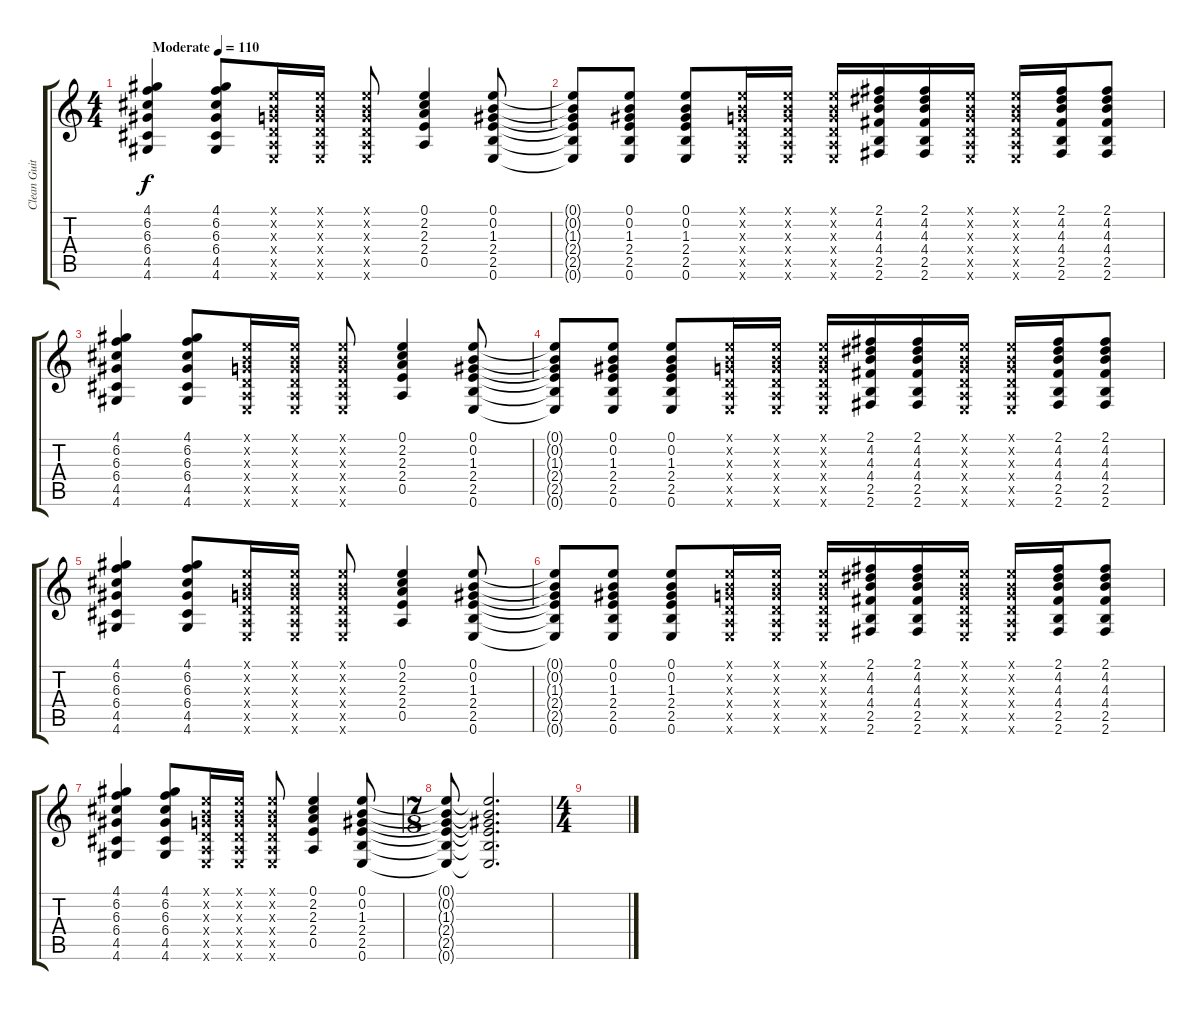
\track ("Clean Guitar" "Clean Guit") {instrument electricguitarclean}
\staff {score tabs}
\tuning (E4 B3 G3 D3 A2 E2) {hide}
\ts (4 4)
\tempo (110 "Moderate")
\clef g2
\ks c
(4.1 6.2 6.3 6.4 4.5 4.6).4{dy f instrument electricguitarclean} (4.1 6.2 6.3 6.4 4.5 4.6).8 (0.1{x} 0.2{x} 0.3{x} 0.4{x} 0.5{x} 0.6{x}).16 (0.1{x} 0.2{x} 0.3{x} 0.4{x} 0.5{x} 0.6{x}).16 (0.1{x} 0.2{x} 0.3{x} 0.4{x} 0.5{x} 0.6{x}).8 (0.1 2.2 2.3 2.4 0.5).4 (0.1 0.2 1.3 2.4 2.5 0.6).8 |
(0.1{t} 0.2{t} 1.3{t} 2.4{t} 2.5{t} 0.6{t}).8 (0.1 0.2 1.3 2.4 2.5 0.6).8 (0.1 0.2 1.3 2.4 2.5 0.6).8 (0.1{x} 0.2{x} 0.3{x} 0.4{x} 0.5{x} 0.6{x}).16 (0.1{x} 0.2{x} 0.3{x} 0.4{x} 0.5{x} 0.6{x}).16 (0.1{x} 0.2{x} 0.3{x} 0.4{x} 0.5{x} 0.6{x}).16 (2.1 4.2 4.3 4.4 2.5 2.6).16 (2.1 4.2 4.3 4.4 2.5 2.6).16 (0.1{x} 0.2{x} 0.3{x} 0.4{x} 0.5{x} 0.6{x}).16 (0.1{x} 0.2{x} 0.3{x} 0.4{x} 0.5{x} 0.6{x}).16 (2.1 4.2 4.3 4.4 2.5 2.6).16 (2.1 4.2 4.3 4.4 2.5 2.6).8 |
(4.1 6.2 6.3 6.4 4.5 4.6).4 (4.1 6.2 6.3 6.4 4.5 4.6).8 (0.1{x} 0.2{x} 0.3{x} 0.4{x} 0.5{x} 0.6{x}).16 (0.1{x} 0.2{x} 0.3{x} 0.4{x} 0.5{x} 0.6{x}).16 (0.1{x} 0.2{x} 0.3{x} 0.4{x} 0.5{x} 0.6{x}).8 (0.1 2.2 2.3 2.4 0.5).4 (0.1 0.2 1.3 2.4 2.5 0.6).8 |
(0.1{t} 0.2{t} 1.3{t} 2.4{t} 2.5{t} 0.6{t}).8 (0.1 0.2 1.3 2.4 2.5 0.6).8 (0.1 0.2 1.3 2.4 2.5 0.6).8 (0.1{x} 0.2{x} 0.3{x} 0.4{x} 0.5{x} 0.6{x}).16 (0.1{x} 0.2{x} 0.3{x} 0.4{x} 0.5{x} 0.6{x}).16 (0.1{x} 0.2{x} 0.3{x} 0.4{x} 0.5{x} 0.6{x}).16 (2.1 4.2 4.3 4.4 2.5 2.6).16 (2.1 4.2 4.3 4.4 2.5 2.6).16 (0.1{x} 0.2{x} 0.3{x} 0.4{x} 0.5{x} 0.6{x}).16 (0.1{x} 0.2{x} 0.3{x} 0.4{x} 0.5{x} 0.6{x}).16 (2.1 4.2 4.3 4.4 2.5 2.6).16 (2.1 4.2 4.3 4.4 2.5 2.6).8 |
(4.1 6.2 6.3 6.4 4.5 4.6).4 (4.1 6.2 6.3 6.4 4.5 4.6).8 (0.1{x} 0.2{x} 0.3{x} 0.4{x} 0.5{x} 0.6{x}).16 (0.1{x} 0.2{x} 0.3{x} 0.4{x} 0.5{x} 0.6{x}).16 (0.1{x} 0.2{x} 0.3{x} 0.4{x} 0.5{x} 0.6{x}).8 (0.1 2.2 2.3 2.4 0.5).4 (0.1 0.2 1.3 2.4 2.5 0.6).8 |
(0.1{t} 0.2{t} 1.3{t} 2.4{t} 2.5{t} 0.6{t}).8 (0.1 0.2 1.3 2.4 2.5 0.6).8 (0.1 0.2 1.3 2.4 2.5 0.6).8 (0.1{x} 0.2{x} 0.3{x} 0.4{x} 0.5{x} 0.6{x}).16 (0.1{x} 0.2{x} 0.3{x} 0.4{x} 0.5{x} 0.6{x}).16 (0.1{x} 0.2{x} 0.3{x} 0.4{x} 0.5{x} 0.6{x}).16 (2.1 4.2 4.3 4.4 2.5 2.6).16 (2.1 4.2 4.3 4.4 2.5 2.6).16 (0.1{x} 0.2{x} 0.3{x} 0.4{x} 0.5{x} 0.6{x}).16 (0.1{x} 0.2{x} 0.3{x} 0.4{x} 0.5{x} 0.6{x}).16 (2.1 4.2 4.3 4.4 2.5 2.6).16 (2.1 4.2 4.3 4.4 2.5 2.6).8 |
(4.1 6.2 6.3 6.4 4.5 4.6).4 (4.1 6.2 6.3 6.4 4.5 4.6).8 (0.1{x} 0.2{x} 0.3{x} 0.4{x} 0.5{x} 0.6{x}).16 (0.1{x} 0.2{x} 0.3{x} 0.4{x} 0.5{x} 0.6{x}).16 (0.1{x} 0.2{x} 0.3{x} 0.4{x} 0.5{x} 0.6{x}).8 (0.1 2.2 2.3 2.4 0.5).4 (0.1 0.2 1.3 2.4 2.5 0.6).8 |
\ts (7 8)
(0.1{t} 0.2{t} 1.3{t} 2.4{t} 2.5{t} 0.6{t}).8 (0.1{t} 0.2{t} 1.3{t} 2.4{t} 2.5{t} 0.6{t}).2{d} |
\ts (4 4)
